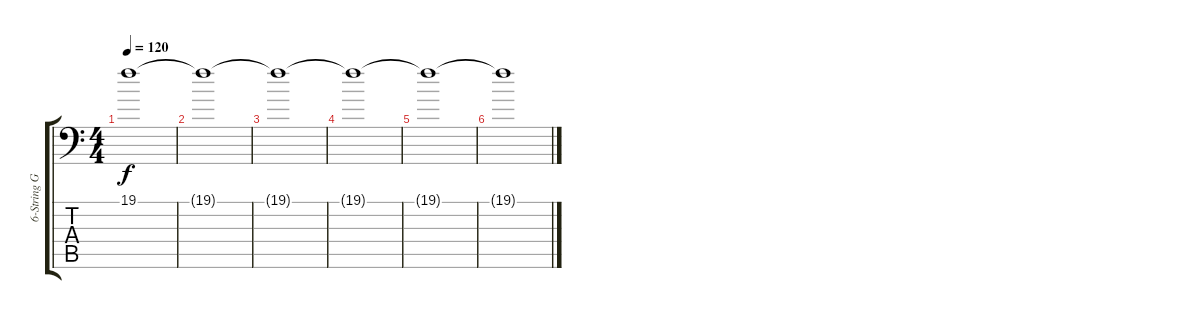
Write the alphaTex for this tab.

\track ("6-String Guitar Synth 4" "6-String G") {instrument fx8scifi}
\staff {score tabs}
\tuning (Bb3 F3 Db3 Ab2 Eb2 Bb1) {hide}
\ts (4 4)
\tempo 120
\clef f4
\ks c
19.1.1{dy f} |
19.1{t}.1 |
19.1{t}.1{volume 5} |
19.1{t}.1 |
19.1{t}.1{volume 0} |
19.1{t}.1
